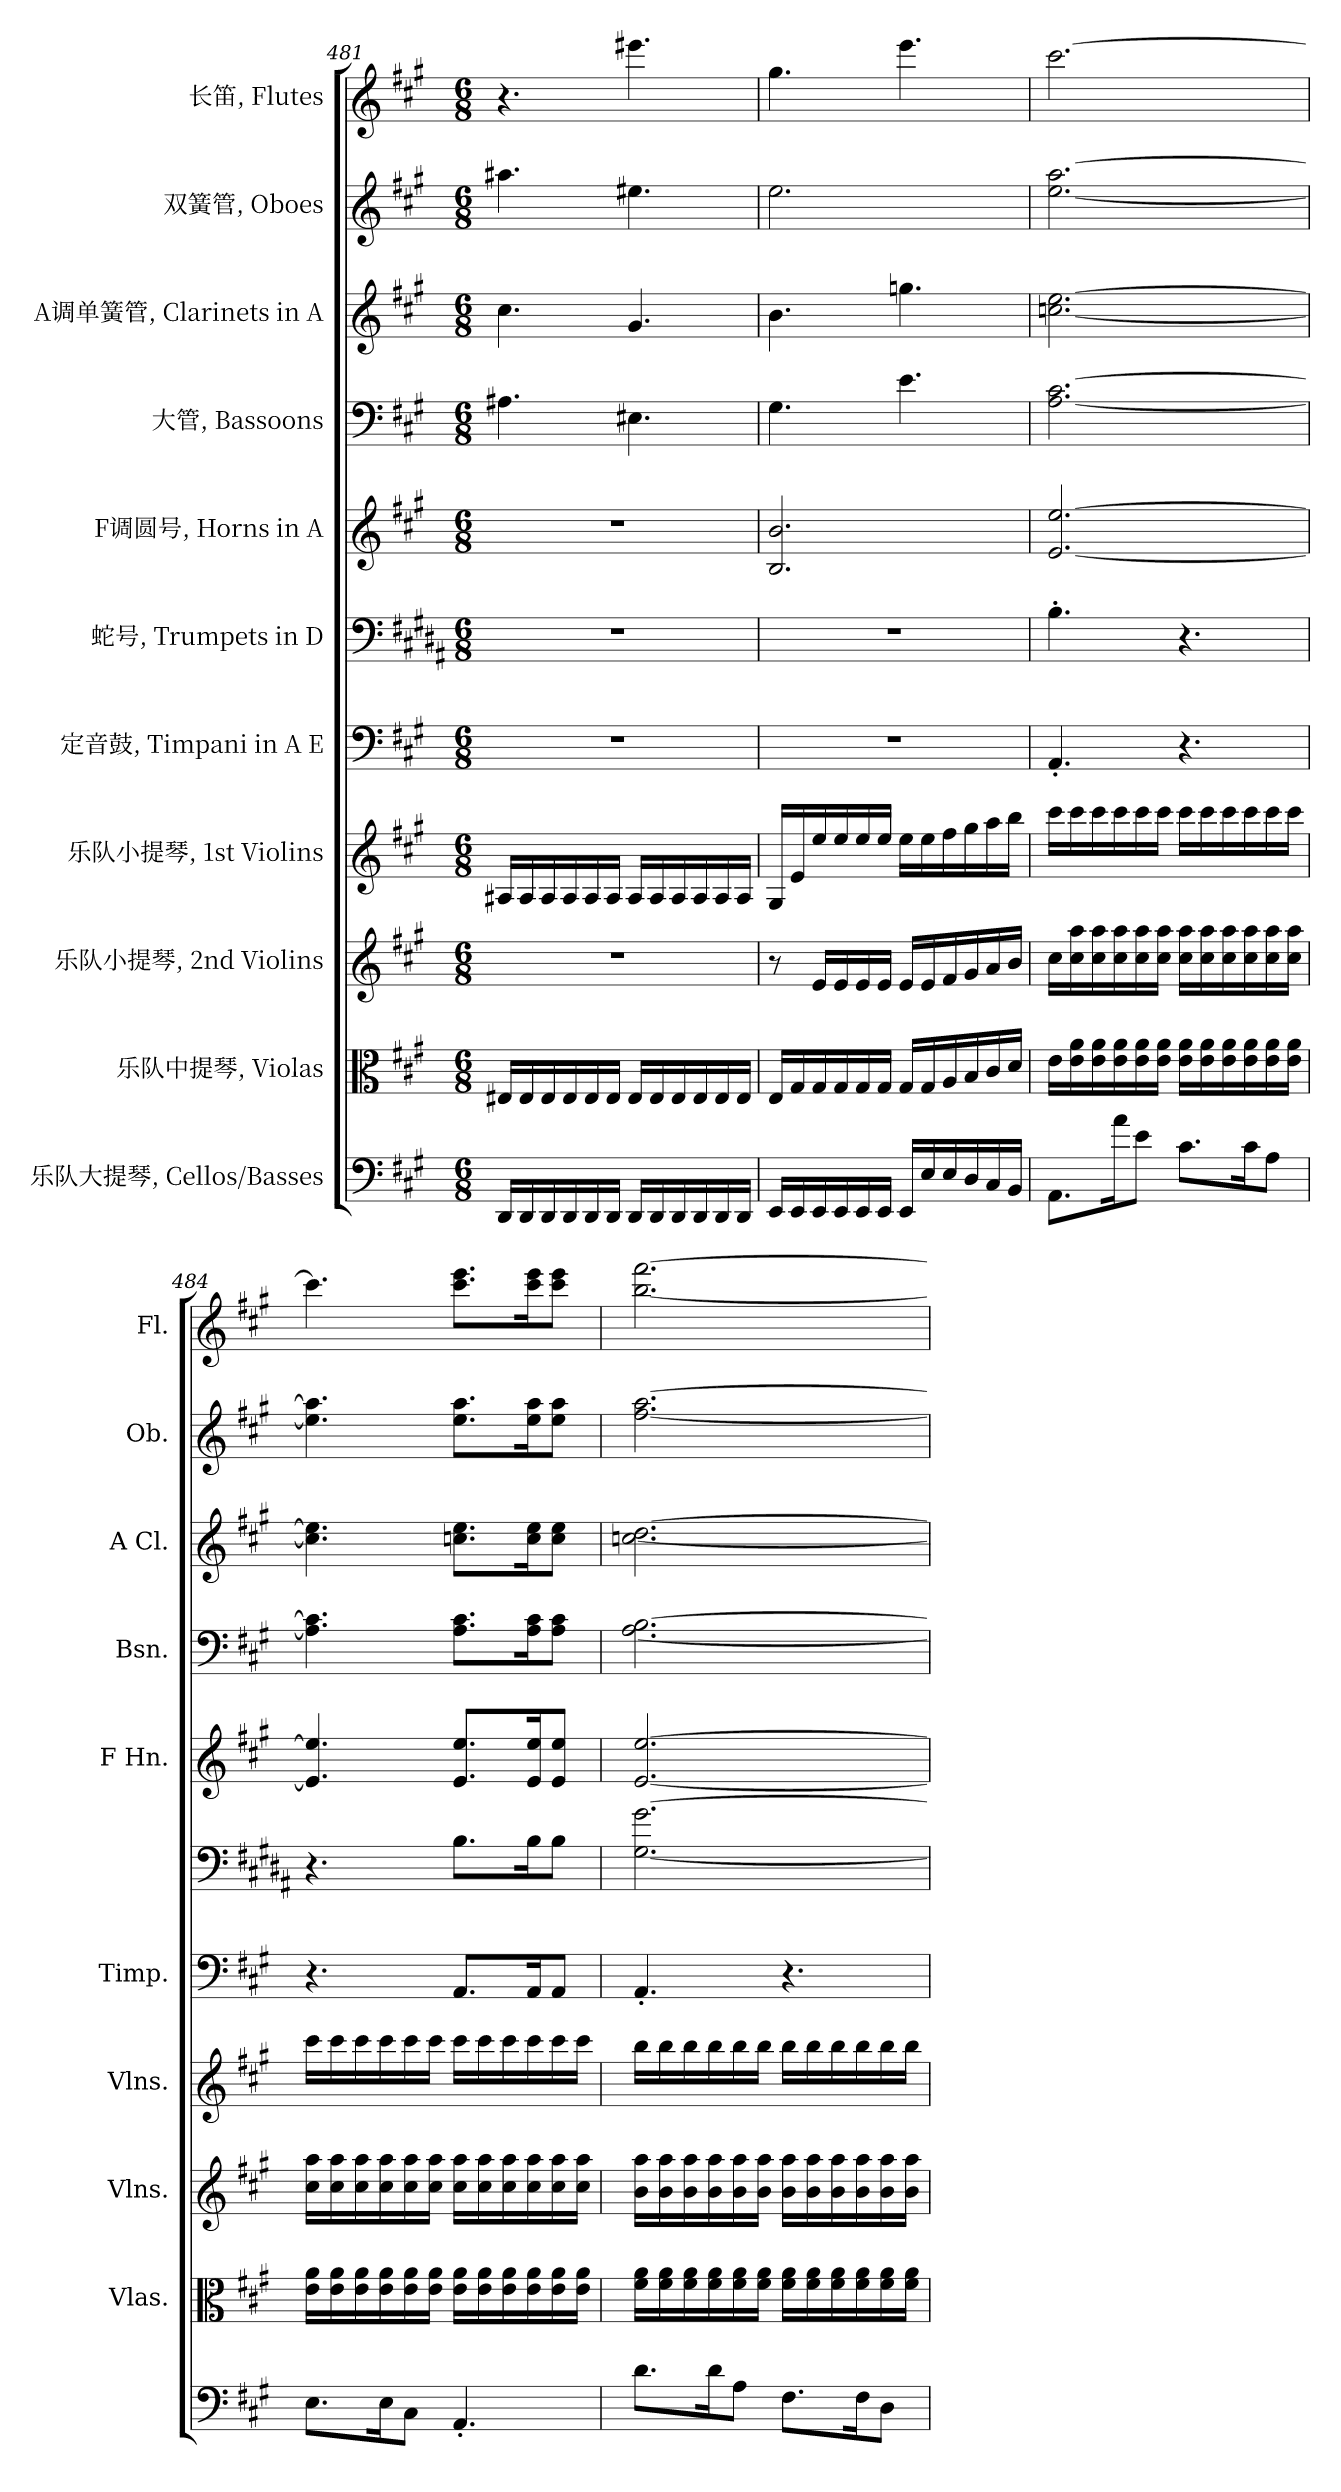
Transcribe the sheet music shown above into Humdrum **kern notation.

**kern	**kern	**kern	**kern	**kern	**kern	**kern	**kern	**kern	**kern	**kern
*part11	*part10	*part9	*part8	*part7	*part6	*part5	*part4	*part3	*part2	*part1
*staff11	*staff10	*staff9	*staff8	*staff7	*staff6	*staff5	*staff4	*staff3	*staff2	*staff1
*I"乐队大提琴, Cellos/Basses	*I"乐队中提琴, Violas	*I"乐队小提琴, 2nd Violins	*I"乐队小提琴, 1st Violins	*I"定音鼓, Timpani in A E	*I"蛇号, Trumpets in D	*I"F调圆号, Horns in A	*I"大管, Bassoons	*I"A调单簧管, Clarinets in A	*I"双簧管, Oboes	*I"长笛, Flutes
*	*I'Vlas.	*I'Vlns.	*I'Vlns.	*I'Timp.	*	*I'F Hn.	*I'Bsn.	*I'A Cl.	*I'Ob.	*I'Fl.
!!LO:PB:g=z
*clefF4	*clefC3	*clefG2	*clefG2	*clefF4	*clefF4	*clefG2	*clefF4	*clefG2	*clefG2	*clefG2
*	*	*	*	*	*ITrd1c2	*ITrd4c7	*	*ITrd2c3	*	*
*k[f#c#g#]	*k[f#c#g#]	*k[f#c#g#]	*k[f#c#g#]	*k[f#c#g#]	*k[f#c#g#]	*k[f#c#]	*k[f#c#g#]	*k[f#c#g#d#a#e#]	*k[f#c#g#]	*k[f#c#g#]
*M6/8	*M6/8	*M6/8	*M6/8	*M6/8	*M6/8	*M6/8	*M6/8	*M6/8	*M6/8	*M6/8
=481	=481	=481	=481	=481	=481	=481	=481	=481	=481	=481
16DD/LL	16E#X/LL	2.r	16A#X/LL	2.r	2.r	2.r	4.A#X\	4.a#\	4.aa#X\	4.r
16DD/	16E#/	.	16A#/	.	.	.	.	.	.	.
16DD/	16E#/	.	16A#/	.	.	.	.	.	.	.
16DD/	16E#/	.	16A#/	.	.	.	.	.	.	.
16DD/	16E#/	.	16A#/	.	.	.	.	.	.	.
16DD/JJ	16E#/JJ	.	16A#/JJ	.	.	.	.	.	.	.
16DD/LL	16E#/LL	.	16A#/LL	.	.	.	4.E#X\	4.e#/	4.ee#X\	4.eee#X\
16DD/	16E#/	.	16A#/	.	.	.	.	.	.	.
16DD/	16E#/	.	16A#/	.	.	.	.	.	.	.
16DD/	16E#/	.	16A#/	.	.	.	.	.	.	.
16DD/	16E#/	.	16A#/	.	.	.	.	.	.	.
16DD/JJ	16E#/JJ	.	16A#/JJ	.	.	.	.	.	.	.
=482	=482	=482	=482	=482	=482	=482	=482	=482	=482	=482
16EE/LL	16E/LL	8r	16G#/LL	2.r	2.r	2.E/ 2.e/	4.G#\	4.g#\	2.ee\	4.gg#\
16EE/	16G#/	.	16e/	.	.	.	.	.	.	.
16EE/	16G#/	16e/LL	16ee/	.	.	.	.	.	.	.
16EE/	16G#/	16e/	16ee/	.	.	.	.	.	.	.
16EE/	16G#/	16e/	16ee/	.	.	.	.	.	.	.
16EE/JJ	16G#/JJ	16e/JJ	16ee/JJ	.	.	.	.	.	.	.
16EE/LL	16G#/LL	16e/LL	16ee\LL	.	.	.	4.e\	4.een\	.	4.eee\
16E/	16G#/	16e/	16ee\	.	.	.	.	.	.	.
16E/	16A/	16f#/	16ff#\	.	.	.	.	.	.	.
16D/	16B/	16g#/	16gg#\	.	.	.	.	.	.	.
16C#/	16c#/	16a/	16aa\	.	.	.	.	.	.	.
16BB/JJ	16d/JJ	16b/JJ	16bb\JJ	.	.	.	.	.	.	.
!!LO:PB:g=z
=483	=483	=483	=483	=483	=483	=483	=483	=483	=483	=483
8.AA\L	16e\LL	16cc#\LL	16ccc#\LL	4.AA'/	4.A'\	[2.A/ [2.a/	[2.A\ [2.c#\	[2.an\ [2.cc#\	[2.ee\ [2.aa\	[2.ccc#\
.	16e\ 16a\	16cc#\ 16aa\	16ccc#\	.	.	.	.	.	.	.
.	16e\ 16a\	16cc#\ 16aa\	16ccc#\	.	.	.	.	.	.	.
16a\K	16e\ 16a\	16cc#\ 16aa\	16ccc#\	.	.	.	.	.	.	.
8e\J	16e\ 16a\	16cc#\ 16aa\	16ccc#\	.	.	.	.	.	.	.
.	16e\ 16a\JJ	16cc#\ 16aa\JJ	16ccc#\JJ	.	.	.	.	.	.	.
8.c#\L	16e\ 16a\LL	16cc#\ 16aa\LL	16ccc#\LL	4.r	4.r	.	.	.	.	.
.	16e\ 16a\	16cc#\ 16aa\	16ccc#\	.	.	.	.	.	.	.
.	16e\ 16a\	16cc#\ 16aa\	16ccc#\	.	.	.	.	.	.	.
16c#\K	16e\ 16a\	16cc#\ 16aa\	16ccc#\	.	.	.	.	.	.	.
8A\J	16e\ 16a\	16cc#\ 16aa\	16ccc#\	.	.	.	.	.	.	.
.	16e\ 16a\JJ	16cc#\ 16aa\JJ	16ccc#\JJ	.	.	.	.	.	.	.
=484	=484	=484	=484	=484	=484	=484	=484	=484	=484	=484
8.E\L	16e\ 16a\LL	16cc#\ 16aa\LL	16ccc#\LL	4.r	4.r	4.A/] 4.a/]	4.A\] 4.c#\]	4.a\] 4.cc#\]	4.ee\] 4.aa\]	4.ccc#\]
.	16e\ 16a\	16cc#\ 16aa\	16ccc#\	.	.	.	.	.	.	.
.	16e\ 16a\	16cc#\ 16aa\	16ccc#\	.	.	.	.	.	.	.
16E\K	16e\ 16a\	16cc#\ 16aa\	16ccc#\	.	.	.	.	.	.	.
8C#\J	16e\ 16a\	16cc#\ 16aa\	16ccc#\	.	.	.	.	.	.	.
.	16e\ 16a\JJ	16cc#\ 16aa\JJ	16ccc#\JJ	.	.	.	.	.	.	.
4.AA'/	16e\ 16a\LL	16cc#\ 16aa\LL	16ccc#\LL	8.AA/L	8.A\L	8.A/ 8.a/L	8.A\ 8.c#\L	8.an\ 8.cc#\L	8.ee\ 8.aa\L	8.ccc#\ 8.eee\L
.	16e\ 16a\	16cc#\ 16aa\	16ccc#\	.	.	.	.	.	.	.
.	16e\ 16a\	16cc#\ 16aa\	16ccc#\	.	.	.	.	.	.	.
.	16e\ 16a\	16cc#\ 16aa\	16ccc#\	16AA/K	16A\K	16A/ 16a/K	16A\ 16c#\K	16a\ 16cc#\K	16ee\ 16aa\K	16ccc#\ 16eee\K
.	16e\ 16a\	16cc#\ 16aa\	16ccc#\	8AA/J	8A\J	8A/ 8a/J	8A\ 8c#\J	8a\ 8cc#\J	8ee\ 8aa\J	8ccc#\ 8eee\J
.	16e\ 16a\JJ	16cc#\ 16aa\JJ	16ccc#\JJ	.	.	.	.	.	.	.
!!LO:PB:g=z
=485	=485	=485	=485	=485	=485	=485	=485	=485	=485	=485
8.d\L	16f#\ 16a\LL	16b\ 16aa\LL	16bb\LL	4.AA'/	[2.F#\ [2.f#\	[2.A/ [2.a/	[2.A\ [2.B\	[2.an\ [2.b\	[2.ff#\ [2.aa\	[2.bb\ [2.fff#\
.	16f#\ 16a\	16b\ 16aa\	16bb\	.	.	.	.	.	.	.
.	16f#\ 16a\	16b\ 16aa\	16bb\	.	.	.	.	.	.	.
16d\K	16f#\ 16a\	16b\ 16aa\	16bb\	.	.	.	.	.	.	.
8A\J	16f#\ 16a\	16b\ 16aa\	16bb\	.	.	.	.	.	.	.
.	16f#\ 16a\JJ	16b\ 16aa\JJ	16bb\JJ	.	.	.	.	.	.	.
8.F#\L	16f#\ 16a\LL	16b\ 16aa\LL	16bb\LL	4.r	.	.	.	.	.	.
.	16f#\ 16a\	16b\ 16aa\	16bb\	.	.	.	.	.	.	.
.	16f#\ 16a\	16b\ 16aa\	16bb\	.	.	.	.	.	.	.
16F#\K	16f#\ 16a\	16b\ 16aa\	16bb\	.	.	.	.	.	.	.
8D\J	16f#\ 16a\	16b\ 16aa\	16bb\	.	.	.	.	.	.	.
.	16f#\ 16a\JJ	16b\ 16aa\JJ	16bb\JJ	.	.	.	.	.	.	.
=	=	=	=	=	=	=	=	=	=	=
*-	*-	*-	*-	*-	*-	*-	*-	*-	*-	*-
